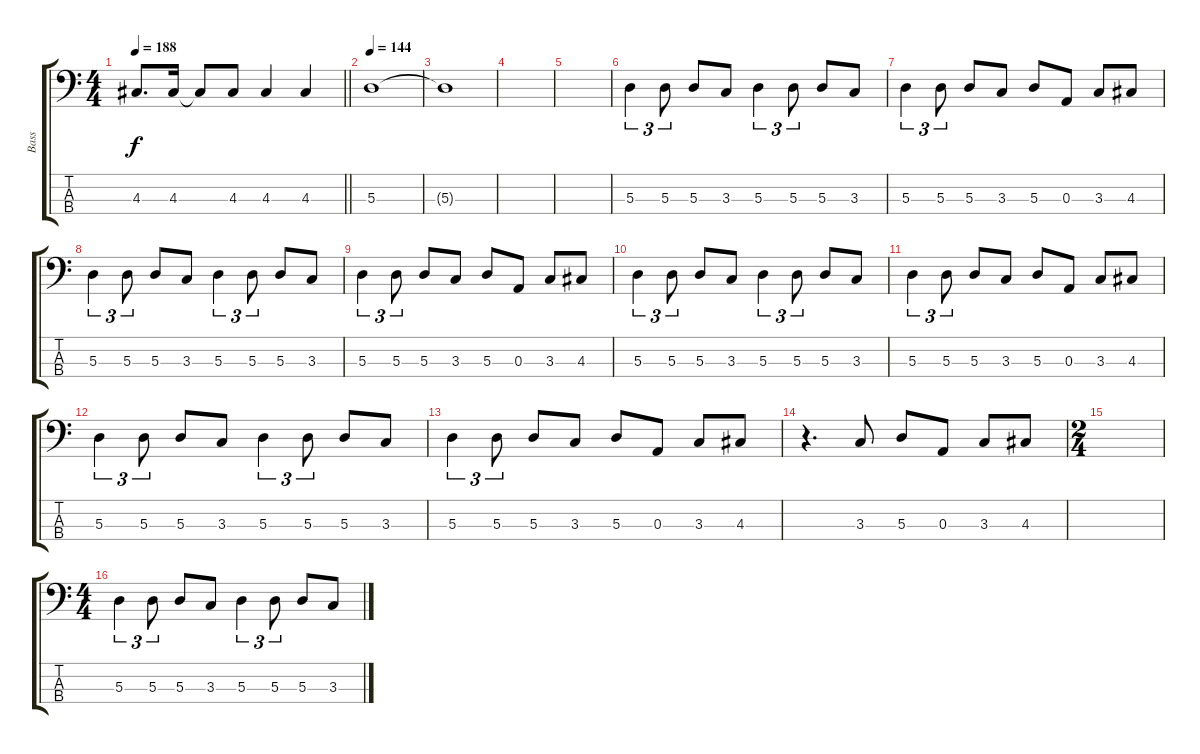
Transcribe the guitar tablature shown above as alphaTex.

\track ("Bass" "Bass") {instrument electricbassfinger}
\staff {score tabs}
\tuning (G2 D2 A1 E1) {hide}
\ts (4 4)
\tempo 188
\clef f4
\barLineRight lightlight
\ks c
4.3.8{d dy f} 4.3.16 4.3{t}.8 4.3.8 4.3.4 4.3.4 |
\tempo 144
5.3.1 |
5.3{t}.1 |
|
|
5.3.4{tu (3 2)} 5.3.8{tu (3 2)} 5.3.8 3.3.8 5.3.4{tu (3 2)} 5.3.8{tu (3 2)} 5.3.8 3.3.8 |
5.3.4{tu (3 2)} 5.3.8{tu (3 2)} 5.3.8 3.3.8 5.3.8 0.3.8 3.3.8 4.3.8 |
5.3.4{tu (3 2)} 5.3.8{tu (3 2)} 5.3.8 3.3.8 5.3.4{tu (3 2)} 5.3.8{tu (3 2)} 5.3.8 3.3.8 |
5.3.4{tu (3 2)} 5.3.8{tu (3 2)} 5.3.8 3.3.8 5.3.8 0.3.8 3.3.8 4.3.8 |
5.3.4{tu (3 2)} 5.3.8{tu (3 2)} 5.3.8 3.3.8 5.3.4{tu (3 2)} 5.3.8{tu (3 2)} 5.3.8 3.3.8 |
5.3.4{tu (3 2)} 5.3.8{tu (3 2)} 5.3.8 3.3.8 5.3.8 0.3.8 3.3.8 4.3.8 |
5.3.4{tu (3 2)} 5.3.8{tu (3 2)} 5.3.8 3.3.8 5.3.4{tu (3 2)} 5.3.8{tu (3 2)} 5.3.8 3.3.8 |
5.3.4{tu (3 2)} 5.3.8{tu (3 2)} 5.3.8 3.3.8 5.3.8 0.3.8 3.3.8 4.3.8 |
r.4{d} 3.3.8 5.3.8 0.3.8 3.3.8 4.3.8 |
\ts (2 4)
|
\ts (4 4)
5.3.4{tu (3 2)} 5.3.8{tu (3 2)} 5.3.8 3.3.8 5.3.4{tu (3 2)} 5.3.8{tu (3 2)} 5.3.8 3.3.8
